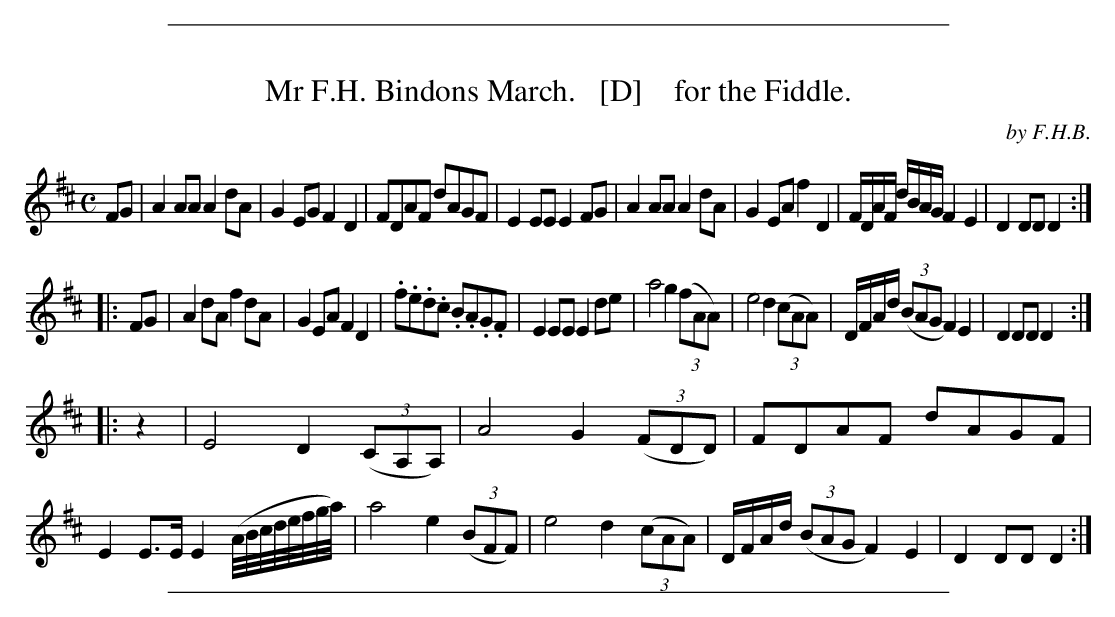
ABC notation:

X:1
T: Mr F.H. Bindons March.   [D]    for the Fiddle.
C: by F.H.B.
M: C
L: 1/8
K: D
FG |\
A2AA A2dA | G2EG F2D2 | FDAF dAGF | E2EE E2FG |\
A2AA A2dA | G2EA f2D2 | F/D/A/F/ d/B/A/G/ F2E2 | D2DD D2 ::
FG |\
A2dA f2dA | G2EA F2D2 | .f.e.d.c .B.A.G.F | E2EE E2de |\
a4 g2 (3(fAA) | e4 d2(3(cAA) | D/F/A/d/ (3(BAG F2)E2 | D2DD D2 ::
z2 |\
E4 D2(3(CA,A,) | A4 G2(3(FDD) | FDAF dAGF | E2E>E E2 (A//B//c//d//e//f//g//a//) |\
a4 e2(3(BFF) | e4 d2(3(cAA) | D/F/A/d/ (3(BAG F2)E2 | D2DD D2 :|
